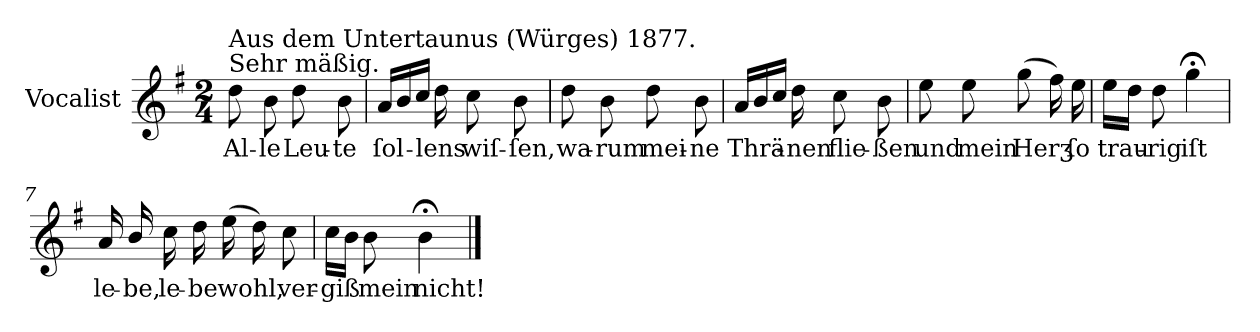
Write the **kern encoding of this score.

**kern	**text
*part1	*part1
*staff1	*staff1
*I"Vocalist	*
*k[f#]	*
*G:	*
*M2/4	*
=1	=1
!LO:TX:a:t=Sehr mäßig.	!
!LO:TX:a:t=Aus dem Untertaunus (Würges) 1877.	!
8dd	Al-
8b	-le
8dd	Leu-
8b	-te
=2	=2
16aLL	ſol-
16b	.
16cc/JJ	.
16dd	-lens
8cc	wiſ-
8b	-ſen,
=3	=3
8dd	wa-
8b	-rum
8dd	mei-
8b	-ne
=4	=4
16a/LL	Thrä-
16b	.
16ccJJ	.
16dd	-nen
8cc	flie-
8b	-ßen
=5	=5
8ee	und
8ee	mein
(8gg	Herʒ
16ff#)	.
16ee	ſo
=6	=6
16eeLL	trau-
16ddJJ	.
8dd	-rig
4gg;<	iſt
=7	=7
16a	le-
16b/	-be,
16cc	le-
16dd	-be
(16ee	wohl,
16dd)	.
8cc	ver-
=8	=8
16ccLL	-giß
16bJJ	.
8b	mein
4b;<	nicht!
==	==
*-	*-
